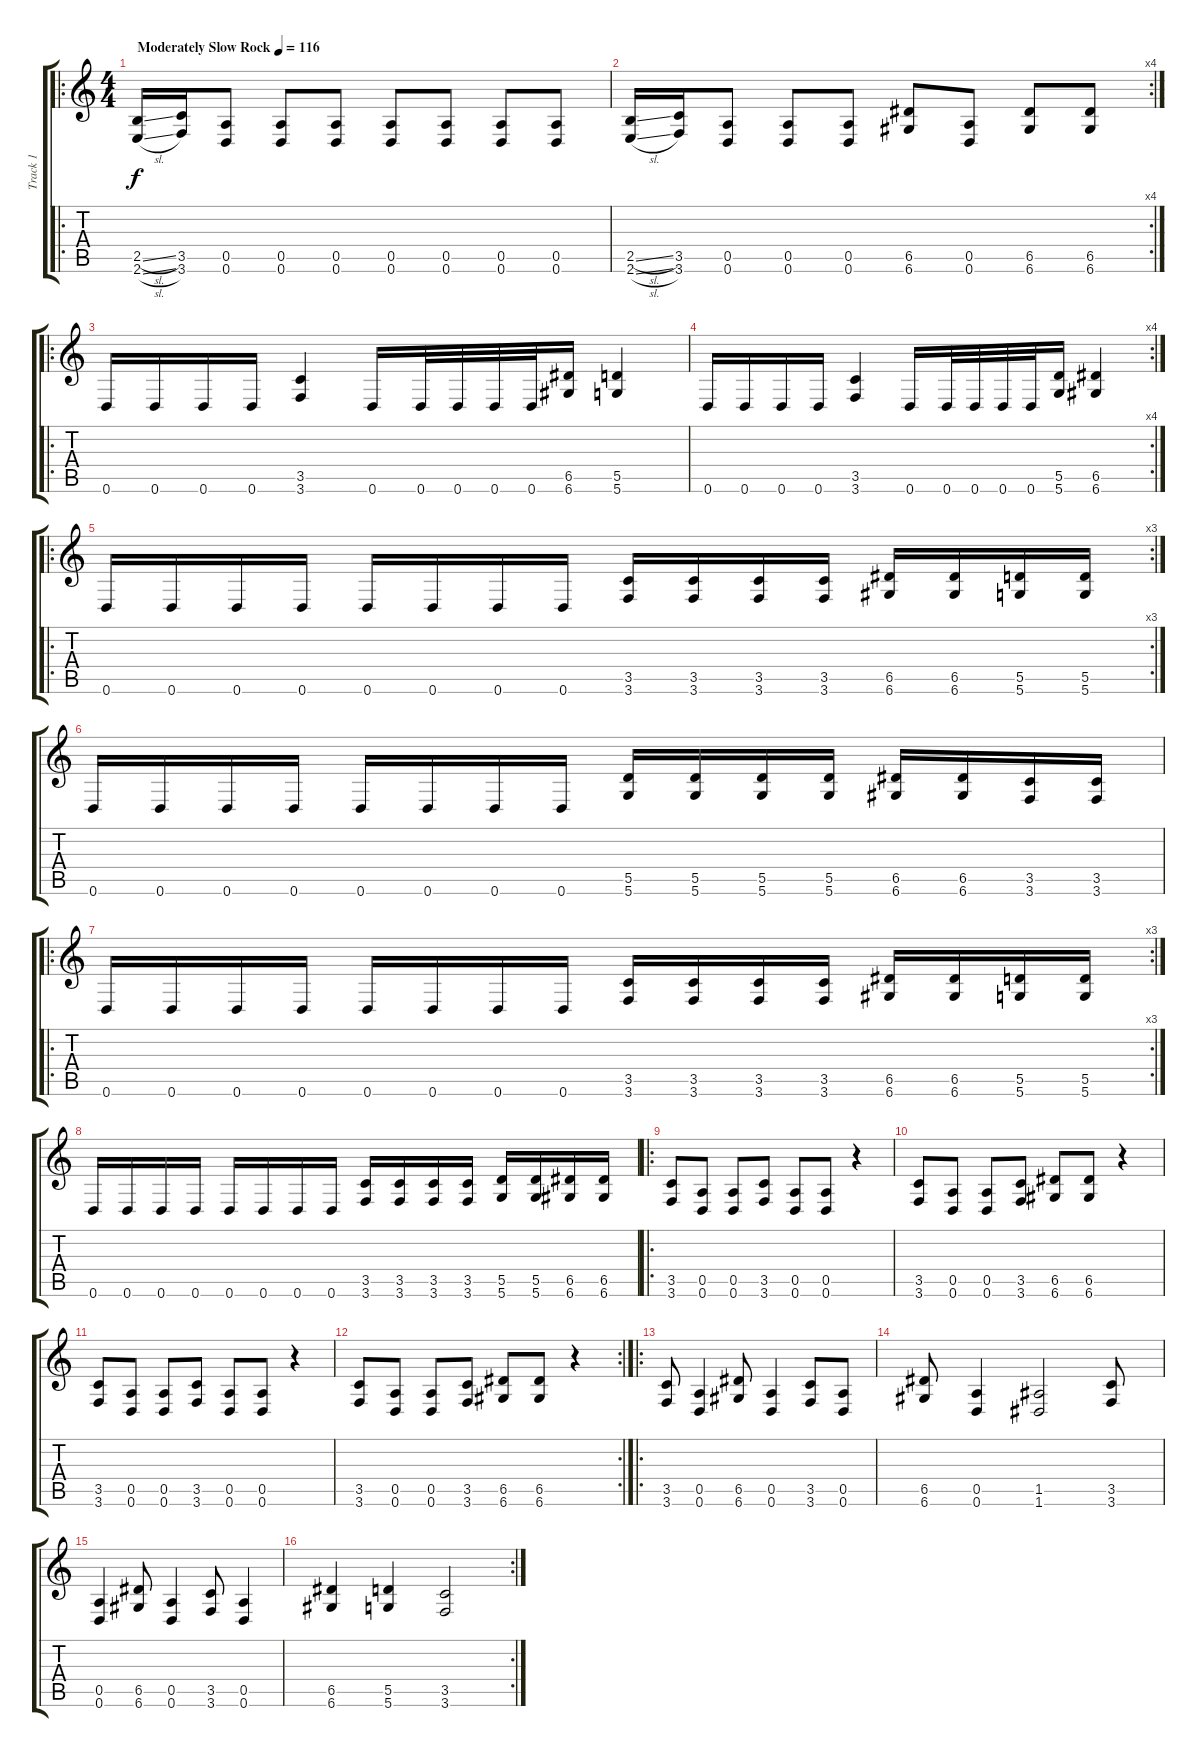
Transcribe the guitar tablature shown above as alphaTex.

\track ("Track 1" "Track 1") {instrument overdrivenguitar}
\staff {score tabs}
\tuning (E4 B3 G3 D3 A2 D2) {hide}
\ro
\ts (4 4)
\tempo (116 "Moderately Slow Rock")
\clef g2
\ks c
(2.5{sl} 2.6{sl}).16{dy f instrument overdrivenguitar} (3.5 3.6).16 (0.5 0.6).8 (0.5 0.6).8 (0.5 0.6).8 (0.5 0.6).8 (0.5 0.6).8 (0.5 0.6).8 (0.5 0.6).8 |
\rc 4
(2.5{sl} 2.6{sl}).16 (3.5 3.6).16 (0.5 0.6).8 (0.5 0.6).8 (0.5 0.6).8 (6.5 6.6).8 (0.5 0.6).8 (6.5 6.6).8 (6.5 6.6).8 |
\ro
0.6.16 0.6.16 0.6.16 0.6.16 (3.5 3.6).4 0.6.16 0.6.32 0.6.32 0.6.32 0.6.32 (6.5 6.6).16 (5.5 5.6).4 |
\rc 4
0.6.16 0.6.16 0.6.16 0.6.16 (3.5 3.6).4 0.6.16 0.6.32 0.6.32 0.6.32 0.6.32 (5.5 5.6).16 (6.5 6.6).4 |
\ro
\rc 3
0.6.16 0.6.16 0.6.16 0.6.16 0.6.16 0.6.16 0.6.16 0.6.16 (3.5 3.6).16 (3.5 3.6).16 (3.5 3.6).16 (3.5 3.6).16 (6.5 6.6).16 (6.5 6.6).16 (5.5 5.6).16 (5.5 5.6).16 |
0.6.16 0.6.16 0.6.16 0.6.16 0.6.16 0.6.16 0.6.16 0.6.16 (5.5 5.6).16 (5.5 5.6).16 (5.5 5.6).16 (5.5 5.6).16 (6.5 6.6).16 (6.5 6.6).16 (3.5 3.6).16 (3.5 3.6).16 |
\ro
\rc 3
0.6.16 0.6.16 0.6.16 0.6.16 0.6.16 0.6.16 0.6.16 0.6.16 (3.5 3.6).16 (3.5 3.6).16 (3.5 3.6).16 (3.5 3.6).16 (6.5 6.6).16 (6.5 6.6).16 (5.5 5.6).16 (5.5 5.6).16 |
0.6.16 0.6.16 0.6.16 0.6.16 0.6.16 0.6.16 0.6.16 0.6.16 (3.5 3.6).16 (3.5 3.6).16 (3.5 3.6).16 (3.5 3.6).16 (5.5 5.6).16 (5.5 5.6).16 (6.5 6.6).16 (6.5 6.6).16 |
\ro
(3.5 3.6).8 (0.5 0.6).8 (0.5 0.6).8 (3.5 3.6).8 (0.5 0.6).8 (0.5 0.6).8 r.4 |
(3.5 3.6).8 (0.5 0.6).8 (0.5 0.6).8 (3.5 3.6).8 (6.5 6.6).8 (6.5 6.6).8 r.4 |
(3.5 3.6).8 (0.5 0.6).8 (0.5 0.6).8 (3.5 3.6).8 (0.5 0.6).8 (0.5 0.6).8 r.4 |
\rc 2
(3.5 3.6).8 (0.5 0.6).8 (0.5 0.6).8 (3.5 3.6).8 (6.5 6.6).8 (6.5 6.6).8 r.4 |
\ro
(3.5 3.6).8 (0.5 0.6).4 (6.5 6.6).8 (0.5 0.6).4 (3.5 3.6).8 (0.5 0.6).8 |
(6.5 6.6).8 (0.5 0.6).4 (1.5 1.6).2 (3.5 3.6).8 |
(0.5 0.6).4 (6.5 6.6).8 (0.5 0.6).4 (3.5 3.6).8 (0.5 0.6).4 |
\rc 2
(6.5 6.6).4 (5.5 5.6).4 (3.5 3.6).2
